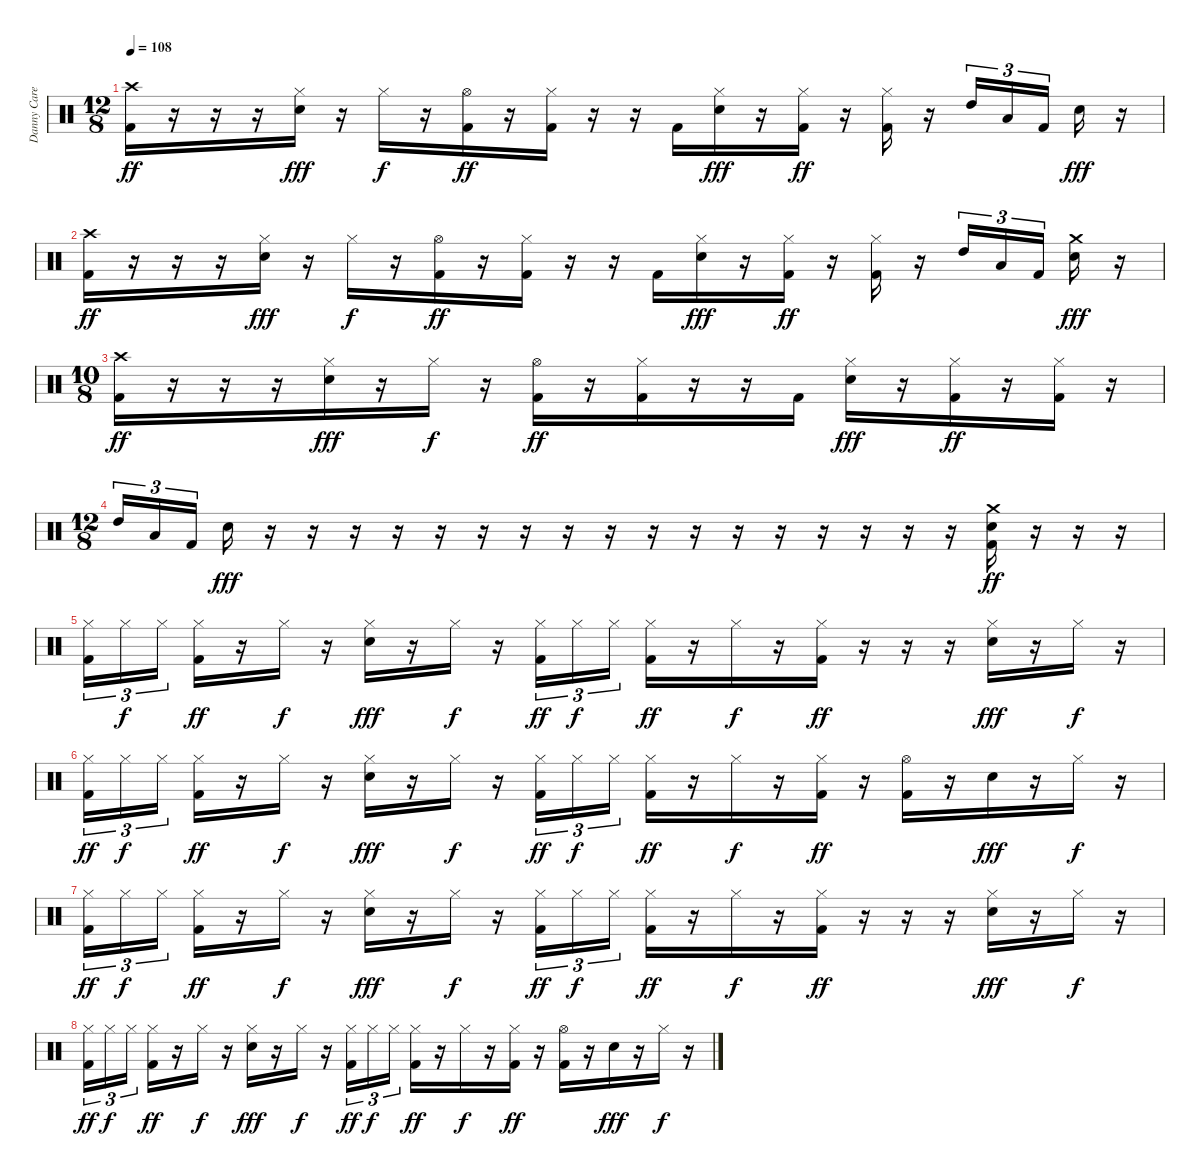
\track ("Danny Carey" "Danny Care") {instrument percussion}
\staff {score}
\articulation defaults
\ts (12 8)
\tempo 108
\clef neutral
\ks c
("Crash high (hit)" "Kick (hit) 2").16{dy ff} r.16 r.16 r.16 ("Hi-Hat (closed)" "Electric Snare (hit)").16{dy fff} r.16 "Hi-Hat (closed)".16{dy f} r.16 ("Hi-Hat (open)" "Kick (hit) 2").16{dy ff} r.16 ("Hi-Hat (closed)" "Kick (hit) 2").16 r.16 r.16 "Kick (hit) 2".16 ("Hi-Hat (closed)" "Electric Snare (hit)").16{dy fff} r.16 ("Hi-Hat (closed)" "Kick (hit) 2").16{dy ff} r.16 ("Hi-Hat (closed)" "Kick (hit) 2").16 r.16 "High Tom (hit)".16{tu (3 2)} "Low Tom (hit)".16{tu (3 2)} "Kick (hit) 2".16{tu (3 2)} "Electric Snare (hit)".16{dy fff} r.16 |
("Crash high (hit)" "Kick (hit) 2").16{dy ff} r.16 r.16 r.16 ("Hi-Hat (closed)" "Electric Snare (hit)").16{dy fff} r.16 "Hi-Hat (closed)".16{dy f} r.16 ("Hi-Hat (open)" "Kick (hit) 2").16{dy ff} r.16 ("Hi-Hat (closed)" "Kick (hit) 2").16 r.16 r.16 "Kick (hit) 2".16 ("Hi-Hat (closed)" "Electric Snare (hit)").16{dy fff} r.16 ("Hi-Hat (closed)" "Kick (hit) 2").16{dy ff} r.16 ("Hi-Hat (closed)" "Kick (hit) 2").16 r.16 "High Tom (hit)".16{tu (3 2)} "Low Tom (hit)".16{tu (3 2)} "Kick (hit) 2".16{tu (3 2)} ("Crash medium (hit)" "Electric Snare (hit)").16{dy fff} r.16 |
\ts (10 8)
("Crash high (hit)" "Kick (hit) 2").16{dy ff} r.16 r.16 r.16 ("Hi-Hat (closed)" "Electric Snare (hit)").16{dy fff} r.16 "Hi-Hat (closed)".16{dy f} r.16 ("Hi-Hat (open)" "Kick (hit) 2").16{dy ff} r.16 ("Hi-Hat (closed)" "Kick (hit) 2").16 r.16 r.16 "Kick (hit) 2".16 ("Hi-Hat (closed)" "Electric Snare (hit)").16{dy fff} r.16 ("Hi-Hat (closed)" "Kick (hit) 2").16{dy ff} r.16 ("Hi-Hat (closed)" "Kick (hit) 2").16 r.16 |
\ts (12 8)
"High Tom (hit)".16{tu (3 2)} "Low Tom (hit)".16{tu (3 2)} "Kick (hit) 2".16{tu (3 2)} "Electric Snare (hit)".16{dy fff} r.16 r.16 r.16 r.16 r.16 r.16 r.16 r.16 r.16 r.16 r.16 r.16 r.16 r.16 r.16 r.16 r.16 ("Crash medium (hit)" "Electric Snare (hit)" "Kick (hit) 2").16{dy ff} r.16 r.16 r.16 |
("Hi-Hat (closed)" "Kick (hit) 2").16{tu (3 2)} "Hi-Hat (closed)".16{tu (3 2) dy f} "Hi-Hat (closed)".16{tu (3 2)} ("Hi-Hat (closed)" "Kick (hit) 2").16{dy ff} r.16 "Hi-Hat (closed)".16{dy f} r.16 ("Hi-Hat (closed)" "Electric Snare (hit)").16{dy fff} r.16 "Hi-Hat (closed)".16{dy f} r.16 ("Hi-Hat (closed)" "Kick (hit) 2").16{tu (3 2) dy ff} "Hi-Hat (closed)".16{tu (3 2) dy f} "Hi-Hat (closed)".16{tu (3 2)} ("Hi-Hat (closed)" "Kick (hit) 2").16{dy ff} r.16 "Hi-Hat (closed)".16{dy f} r.16 ("Hi-Hat (closed)" "Kick (hit) 2").16{dy ff} r.16 r.16 r.16 ("Hi-Hat (closed)" "Electric Snare (hit)").16{dy fff} r.16 "Hi-Hat (closed)".16{dy f} r.16 |
("Hi-Hat (closed)" "Kick (hit) 2").16{tu (3 2) dy ff} "Hi-Hat (closed)".16{tu (3 2) dy f} "Hi-Hat (closed)".16{tu (3 2)} ("Hi-Hat (closed)" "Kick (hit) 2").16{dy ff} r.16 "Hi-Hat (closed)".16{dy f} r.16 ("Hi-Hat (closed)" "Electric Snare (hit)").16{dy fff} r.16 "Hi-Hat (closed)".16{dy f} r.16 ("Hi-Hat (closed)" "Kick (hit) 2").16{tu (3 2) dy ff} "Hi-Hat (closed)".16{tu (3 2) dy f} "Hi-Hat (closed)".16{tu (3 2)} ("Hi-Hat (closed)" "Kick (hit) 2").16{dy ff} r.16 "Hi-Hat (closed)".16{dy f} r.16 ("Hi-Hat (closed)" "Kick (hit) 2").16{dy ff} r.16 ("Hi-Hat (open)" "Kick (hit) 2").16 r.16 "Electric Snare (hit)".16{dy fff} r.16 "Hi-Hat (closed)".16{dy f} r.16 |
("Hi-Hat (closed)" "Kick (hit) 2").16{tu (3 2) dy ff} "Hi-Hat (closed)".16{tu (3 2) dy f} "Hi-Hat (closed)".16{tu (3 2)} ("Hi-Hat (closed)" "Kick (hit) 2").16{dy ff} r.16 "Hi-Hat (closed)".16{dy f} r.16 ("Hi-Hat (closed)" "Electric Snare (hit)").16{dy fff} r.16 "Hi-Hat (closed)".16{dy f} r.16 ("Hi-Hat (closed)" "Kick (hit) 2").16{tu (3 2) dy ff} "Hi-Hat (closed)".16{tu (3 2) dy f} "Hi-Hat (closed)".16{tu (3 2)} ("Hi-Hat (closed)" "Kick (hit) 2").16{dy ff} r.16 "Hi-Hat (closed)".16{dy f} r.16 ("Hi-Hat (closed)" "Kick (hit) 2").16{dy ff} r.16 r.16 r.16 ("Hi-Hat (closed)" "Electric Snare (hit)").16{dy fff} r.16 "Hi-Hat (closed)".16{dy f} r.16 |
("Hi-Hat (closed)" "Kick (hit) 2").16{tu (3 2) dy ff} "Hi-Hat (closed)".16{tu (3 2) dy f} "Hi-Hat (closed)".16{tu (3 2)} ("Hi-Hat (closed)" "Kick (hit) 2").16{dy ff} r.16 "Hi-Hat (closed)".16{dy f} r.16 ("Hi-Hat (closed)" "Electric Snare (hit)").16{dy fff} r.16 "Hi-Hat (closed)".16{dy f} r.16 ("Hi-Hat (closed)" "Kick (hit) 2").16{tu (3 2) dy ff} "Hi-Hat (closed)".16{tu (3 2) dy f} "Hi-Hat (closed)".16{tu (3 2)} ("Hi-Hat (closed)" "Kick (hit) 2").16{dy ff} r.16 "Hi-Hat (closed)".16{dy f} r.16 ("Hi-Hat (closed)" "Kick (hit) 2").16{dy ff} r.16 ("Hi-Hat (open)" "Kick (hit) 2").16 r.16 "Electric Snare (hit)".16{dy fff} r.16 "Hi-Hat (closed)".16{dy f} r.16
